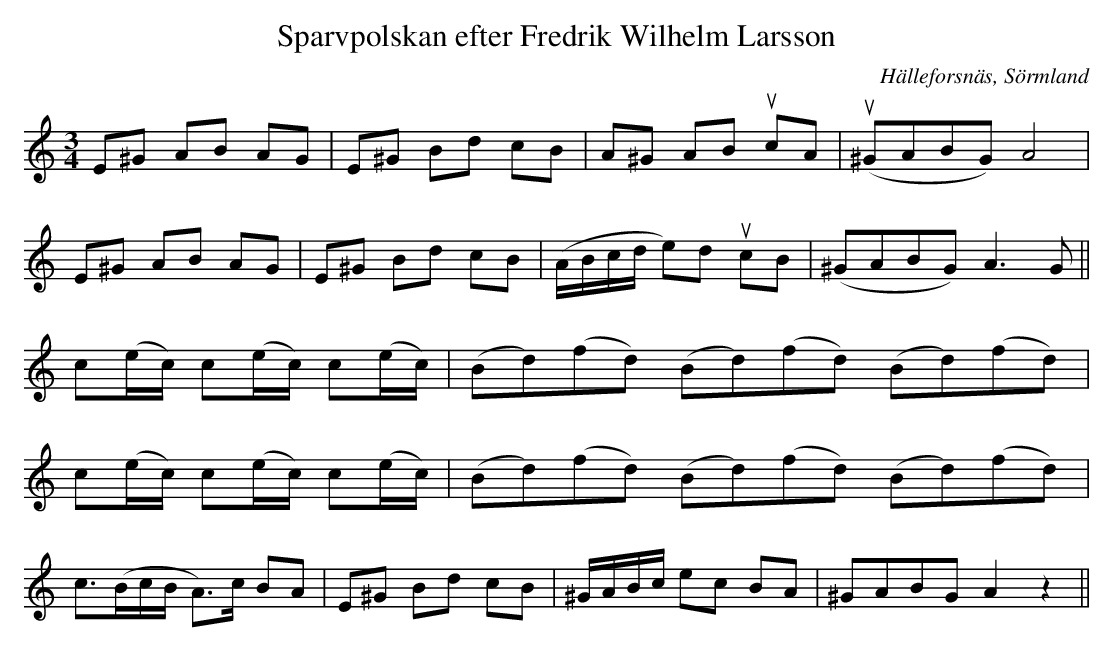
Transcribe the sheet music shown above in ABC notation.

X:1
T:Sparvpolskan efter Fredrik Wilhelm Larsson
O:Hälleforsnäs, Sörmland
M:3/4
L:1/8
K:Am
E^G AB AG | E^G Bd cB | A^G AB ucA | (u^GABG) A4 |
E^G AB AG | E^G Bd cB | (A/B/c/d/ e)d ucB | (^GABG) A2>G2 ||
c(e/c/) c(e/c/) c(e/c/) | (Bd)(fd) (Bd)(fd) (Bd)(fd) |
c(e/c/) c(e/c/) c(e/c/) | (Bd)(fd) (Bd)(fd) (Bd)(fd) |
c3/2(B/c/B/ A>)c BA | E^G Bd cB | ^G/A/B/c/ ec BA | ^GABG A2 z2 ||
